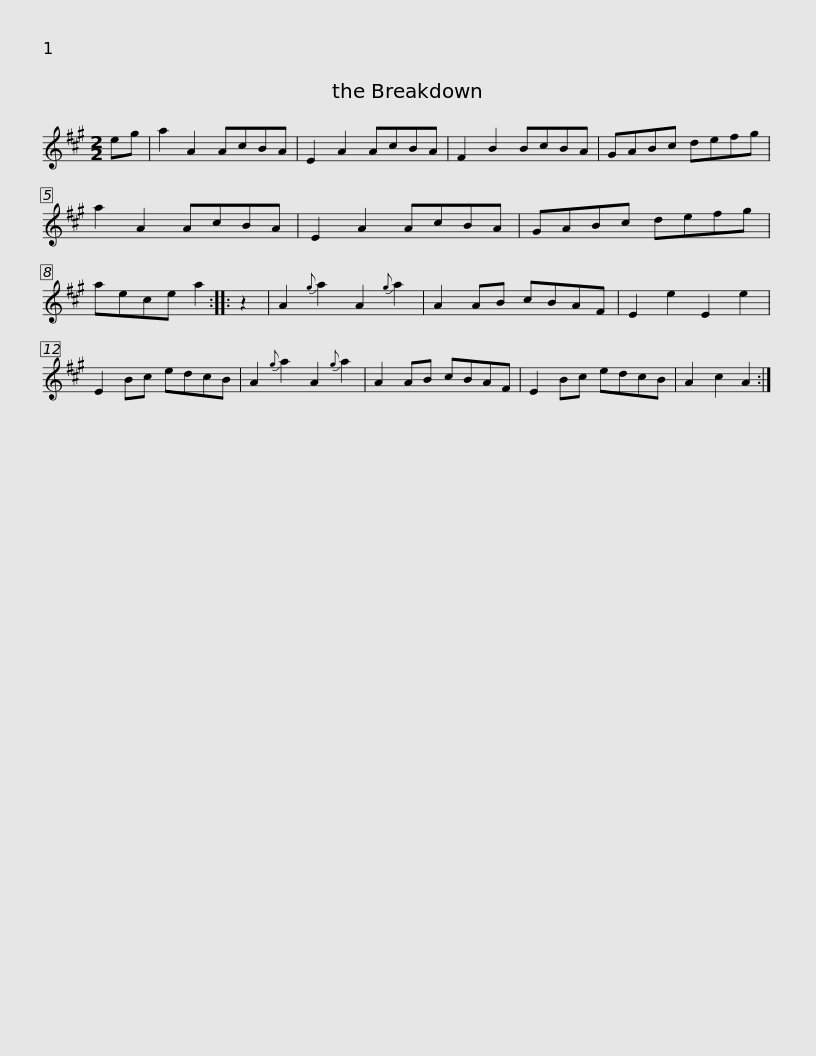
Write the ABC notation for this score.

X:1
L:1/8
M:2/2
I:linebreak $
K:A
V:1 treble
V:1
 eg | a2 A2 AcBA | E2 A2 AcBA | F2 B2 BcBA | GABc defg | %5
 a2 A2 AcBA | E2 A2 AcBA |$ GABc defg | aece a2 :: z2 | %10
 A2{g} a2 A2{g} a2 | A2 AB cBAF | E2 e2 E2 e2 | E2 Bc edcB |$ A2{g} a2 A2{g} a2 | %15
 A2 AB cBAF | E2 Bc edcB | A2 c2 A2 :| %18
